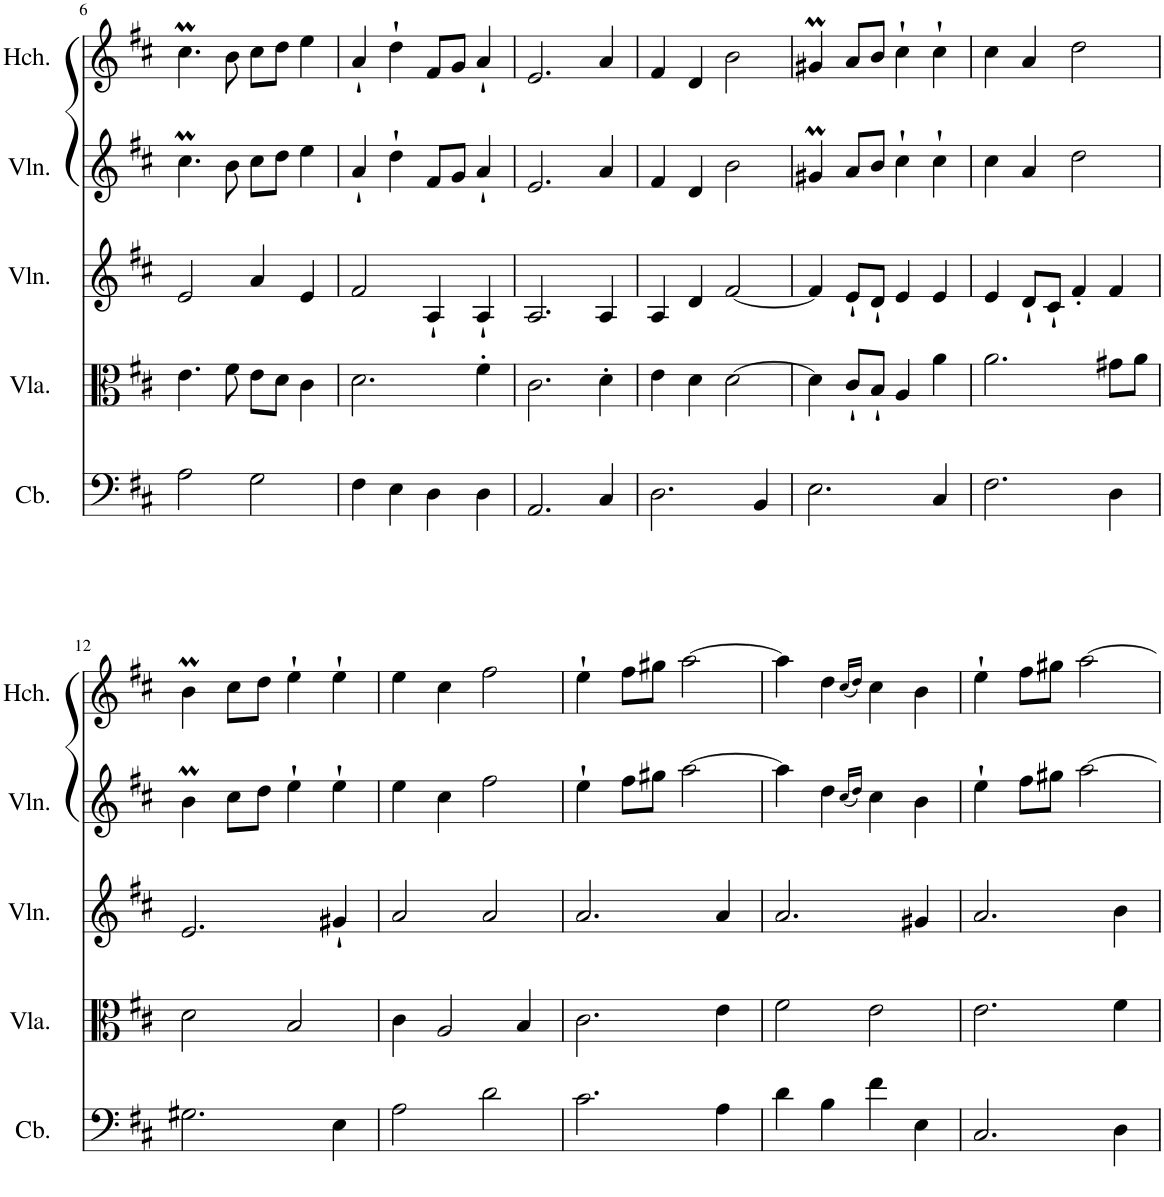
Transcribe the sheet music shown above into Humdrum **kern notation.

**kern	**kern	**kern	**kern	**kern
*part5	*part4	*part3	*part2	*part1
*staff5	*staff4	*staff3	*staff2	*staff1
*I"Contrabass	*I"Viola	*I"Violin	*I"Violin	*I"Harpsichord
*I'Cb.	*I'Vla.	*I'Vln.	*I'Vln.	*I'Hch.
!!LO:PB:g=z
*clefF4	*clefC3	*clefG2	*clefG2	*clefG2
*Trd7c12	*	*	*	*
*k[f#c#]	*k[f#c#]	*k[f#c#]	*k[f#c#]	*k[f#c#]
*M2/2	*M2/2	*M2/2	*M2/2	*M2/2
=6	=6	=6	=6	=6
2A\	4.e\	2e/	4.cc#m\	4.cc#m\
.	8f#\	.	8b\	8b\
2G\	8e\L	4a/	8cc#\L	8cc#\L
.	8d\J	.	8dd\J	8dd\J
.	4c#\	4e/	4ee\	4ee\
=7	=7	=7	=7	=7
4F#\	2.d\	2f#/	4a`/	4a`/
4E\	.	.	4dd`\	4dd`\
4D\	.	4A`/	8f#/L	8f#/L
.	.	.	8g/J	8g/J
4D\	4f#'\	4A`/	4a`/	4a`/
=8	=8	=8	=8	=8
2.AA/	2.c#\	2.A/	2.e/	2.e/
4C#/	4d'\	4A/	4a/	4a/
=9	=9	=9	=9	=9
2.D\	4e\	4A/	4f#/	4f#/
.	4d\	4d/	4d/	4d/
.	[2d\	[2f#/	2b\	2b\
4BB/	.	.	.	.
=10	=10	=10	=10	=10
2.E\	4d\]	4f#/]	4g#Xm/	4g#Xm/
.	8c#`/L	8e`/L	8a/L	8a/L
.	8B`/J	8d`/J	8b/J	8b/J
.	4A/	4e/	4cc#`\	4cc#`\
4C#/	4a\	4e/	4cc#`\	4cc#`\
=11	=11	=11	=11	=11
2.F#\	2.a\	4e/	4cc#\	4cc#\
.	.	8d`/L	4a/	4a/
.	.	8c#`/J	.	.
.	.	4f#'/	2dd\	2dd\
4D\	8g#X\L	4f#/	.	.
.	8a\J	.	.	.
!!LO:LB:g=z
=12	=12	=12	=12	=12
2.G#X\	2d\	2.e/	4bM\	4bM\
.	.	.	8cc#\L	8cc#\L
.	.	.	8dd\J	8dd\J
.	2B/	.	4ee`\	4ee`\
4E\	.	4g#X`/	4ee`\	4ee`\
=13	=13	=13	=13	=13
2A\	4c#\	2a/	4ee\	4ee\
.	2A/	.	4cc#\	4cc#\
2d\	.	2a/	2ff#\	2ff#\
.	4B/	.	.	.
=14	=14	=14	=14	=14
2.c#\	2.c#\	2.a/	4ee`\	4ee`\
.	.	.	8ff#\L	8ff#\L
.	.	.	8gg#X\J	8gg#X\J
.	.	.	[2aa\	[2aa\
4A\	4e\	4a/	.	.
=15	=15	=15	=15	=15
4d\	2f#\	2.a/	4aa\]	4aa\]
4B\	.	.	4dd\	4dd\
.	.	.	(16qcc#/LL	(16qcc#/LL
.	.	.	16qdd/JJ)	16qdd/JJ)
4f#\	2e\	.	4cc#\	4cc#\
4E\	.	4g#X/	4b\	4b\
=16	=16	=16	=16	=16
2.C#/	2.e\	2.a/	4ee`\	4ee`\
.	.	.	8ff#\L	8ff#\L
.	.	.	8gg#X\J	8gg#X\J
.	.	.	[2aa\	[2aa\
4D\	4f#\	4b\	.	.
=	=	=	=	=
*-	*-	*-	*-	*-
